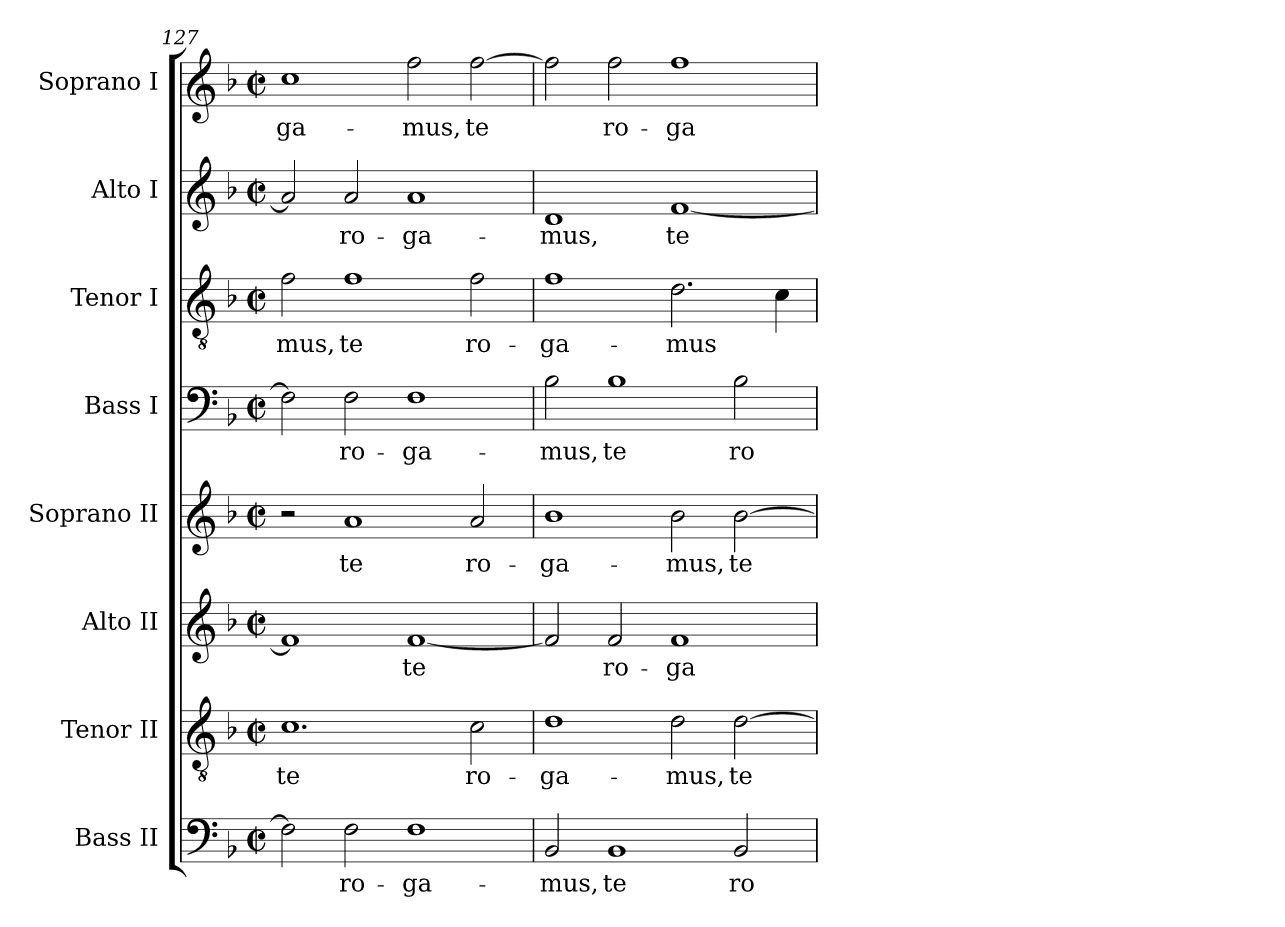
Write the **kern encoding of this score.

**kern	**text	**kern	**text	**kern	**text	**kern	**text	**kern	**text	**kern	**text	**kern	**text	**kern	**text
*part8	*part8	*part7	*part7	*part6	*part6	*part5	*part5	*part4	*part4	*part3	*part3	*part2	*part2	*part1	*part1
*staff8	*staff8	*staff7	*staff7	*staff6	*staff6	*staff5	*staff5	*staff4	*staff4	*staff3	*staff3	*staff2	*staff2	*staff1	*staff1
*I"Bass II	*	*I"Tenor II	*	*I"Alto II	*	*I"Soprano II	*	*I"Bass I	*	*I"Tenor I	*	*I"Alto I	*	*I"Soprano I	*
*I'B. II	*	*I'T. II	*	*I'A. II	*	*	*	*I'B. I	*	*I'T. I	*	*I'A. I	*	*	*
*clefF4	*	*clefGv2	*	*clefG2	*	*clefG2	*	*clefF4	*	*clefGv2	*	*clefG2	*	*clefG2	*
*	*	*ITrd7c12	*	*	*	*	*	*	*	*ITrd7c12	*	*	*	*	*
*k[b-]	*	*k[b-]	*	*k[b-]	*	*k[b-]	*	*k[b-]	*	*k[b-]	*	*k[b-]	*	*k[b-]	*
*F:	*	*F:	*	*F:	*	*F:	*	*F:	*	*F:	*	*F:	*	*F:	*
*M2/2	*	*M2/2	*	*M2/2	*	*M2/2	*	*M2/2	*	*M2/2	*	*M2/2	*	*M2/2	*
*met(c|)	*	*met(c|)	*	*met(c|)	*	*met(c|)	*	*met(c|)	*	*met(c|)	*	*met(c|)	*	*met(c|)	*
=127	=127	=127	=127	=127	=127	=127	=127	=127	=127	=127	=127	=127	=127	=127	=127
!	!	!	!LO:LY:b:color=#000000	!	!	!	!	!	!	!	!	!	!	!	!
!	!	!	!	!	!	!	!	!	!	!	!LO:LY:b:color=#000000	!	!	!	!
!	!	!	!	!	!	!	!	!	!	!	!	!	!	!	!LO:LY:b:color=#000000
2Fi\]	.	1.Ci	te	1fi]	.	2r	.	2Fi\]	.	2Fi\	-mus,	2ai/]	.	1cci	-ga-
!	!LO:LY:b:color=#000000	!	!	!	!	!	!	!	!	!	!	!	!	!	!
!	!	!	!	!	!	!	!LO:LY:b:color=#000000	!	!	!	!	!	!	!	!
!	!	!	!	!	!	!	!	!	!LO:LY:b:color=#000000	!	!	!	!	!	!
!	!	!	!	!	!	!	!	!	!	!	!LO:LY:b:color=#000000	!	!	!	!
!	!	!	!	!	!	!	!	!	!	!	!	!	!LO:LY:b:color=#000000	!	!
2Fi\	ro-	.	.	.	.	1ai	te	2Fi\	ro-	1Fi	te	2ai/	ro-	.	.
!	!LO:LY:b:color=#000000	!	!	!	!	!	!	!	!	!	!	!	!	!	!
!	!	!	!	!	!LO:LY:b:color=#000000	!	!	!	!	!	!	!	!	!	!
!	!	!	!	!	!	!	!	!	!LO:LY:b:color=#000000	!	!	!	!	!	!
!	!	!	!	!	!	!	!	!	!	!	!	!	!LO:LY:b:color=#000000	!	!
!	!	!	!	!	!	!	!	!	!	!	!	!	!	!	!LO:LY:b:color=#000000
1Fi	-ga-	.	.	[<1fi	te	.	.	1Fi	-ga-	.	.	1ai	-ga-	2ffi\	-mus,
!	!	!	!LO:LY:b:color=#000000	!	!	!	!	!	!	!	!	!	!	!	!
!	!	!	!	!	!	!	!LO:LY:b:color=#000000	!	!	!	!	!	!	!	!
!	!	!	!	!	!	!	!	!	!	!	!LO:LY:b:color=#000000	!	!	!	!
!	!	!	!	!	!	!	!	!	!	!	!	!	!	!	!LO:LY:b:color=#000000
.	.	2Ci\	ro-	.	.	2ai/	ro-	.	.	2Fi\	ro-	.	.	[>2ffi\	te
=128	=128	=128	=128	=128	=128	=128	=128	=128	=128	=128	=128	=128	=128	=128	=128
!	!LO:LY:b:color=#000000	!	!	!	!	!	!	!	!	!	!	!	!	!	!
!	!	!	!LO:LY:b:color=#000000	!	!	!	!	!	!	!	!	!	!	!	!
!	!	!	!	!	!	!	!LO:LY:b:color=#000000	!	!	!	!	!	!	!	!
!	!	!	!	!	!	!	!	!	!LO:LY:b:color=#000000	!	!	!	!	!	!
!	!	!	!	!	!	!	!	!	!	!	!LO:LY:b:color=#000000	!	!	!	!
!	!	!	!	!	!	!	!	!	!	!	!	!	!LO:LY:b:color=#000000	!	!
2BB-i/	-mus,	1Di	-ga-	2fi/]	.	1b-i	-ga-	2B-i\	-mus,	1Fi	-ga-	1di	-mus,	2ffi\]	.
!	!LO:LY:b:color=#000000	!	!	!	!	!	!	!	!	!	!	!	!	!	!
!	!	!	!	!	!LO:LY:b:color=#000000	!	!	!	!	!	!	!	!	!	!
!	!	!	!	!	!	!	!	!	!LO:LY:b:color=#000000	!	!	!	!	!	!
!	!	!	!	!	!	!	!	!	!	!	!	!	!	!	!LO:LY:b:color=#000000
1BB-i	te	.	.	2fi/	ro-	.	.	1B-i	te	.	.	.	.	2ffi\	ro-
!	!	!	!LO:LY:b:color=#000000	!	!	!	!	!	!	!	!	!	!	!	!
!	!	!	!	!	!LO:LY:b:color=#000000	!	!	!	!	!	!	!	!	!	!
!	!	!	!	!	!	!	!LO:LY:b:color=#000000	!	!	!	!	!	!	!	!
!	!	!	!	!	!	!	!	!	!	!	!LO:LY:b:color=#000000	!	!	!	!
!	!	!	!	!	!	!	!	!	!	!	!	!	!LO:LY:b:color=#000000	!	!
!	!	!	!	!	!	!	!	!	!	!	!	!	!	!	!LO:LY:b:color=#000000
.	.	2Di\	-mus,	1fi	-ga-	2b-i\	-mus,	.	.	2.Di\	-mus	[<1fi	te	1ffi	-ga-
!	!LO:LY:b:color=#000000	!	!	!	!	!	!	!	!	!	!	!	!	!	!
!	!	!	!LO:LY:b:color=#000000	!	!	!	!	!	!	!	!	!	!	!	!
!	!	!	!	!	!	!	!LO:LY:b:color=#000000	!	!	!	!	!	!	!	!
!	!	!	!	!	!	!	!	!	!LO:LY:b:color=#000000	!	!	!	!	!	!
2BB-i/	ro-	[>2Di\	te	.	.	[>2b-i\	te	2B-i\	ro-	.	.	.	.	.	.
.	.	.	.	.	.	.	.	.	.	4Ci\	.	.	.	.	.
=	=	=	=	=	=	=	=	=	=	=	=	=	=	=	=
*-	*-	*-	*-	*-	*-	*-	*-	*-	*-	*-	*-	*-	*-	*-	*-
